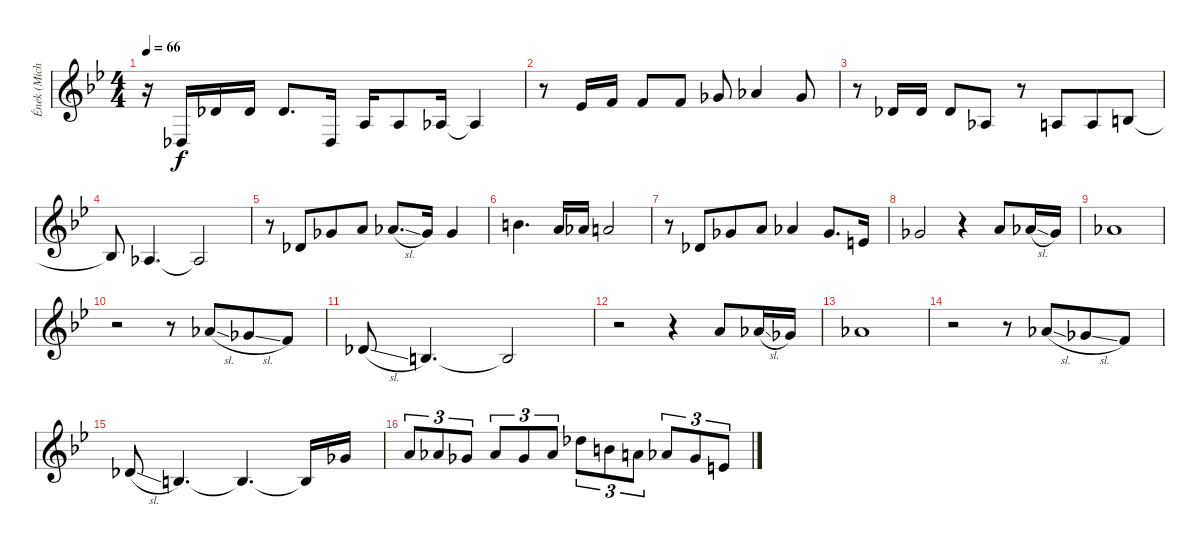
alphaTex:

\track ("Ének (Michael Vescera)" "Ének (Mich") {instrument tenorsax}
\staff {score}
\tuning (E4 B3 G3 D3 A2 E2) {hide}
\ts (4 4)
\tempo 66
\clef g2
\ks bb
r.16{dy f} 4.5.16 2.2.16 2.2.16 2.2.8{d} 4.5.16 2.3.16 2.3.8 1.3.16 1.3{t}.4 |
r.8 4.2.16 1.1.16 1.1.8 1.1.8 2.1.8 4.1.4 2.1.8 |
r.8 2.2.16 2.2.16 2.2.8 1.3.8 r.8 2.3.8{beam merge} 2.3.8 0.2.8 |
0.2{t}.8 1.3.4{d} 1.3{t}.2 |
r.8 2.2.8{beam merge} 2.1.8 5.1.8 4.1{sl}.8{d} 2.1.16 2.1.4 |
7.1.4{d} 5.1.16 4.1.16 5.1.2 |
r.8 2.2.8{beam merge} 2.1.8 5.1.8 4.1.4 2.1.8{d} 0.1.16 |
2.1.2 r.4 5.1.8 4.1{sl}.16 2.1.16 |
4.1.1 |
r.2 r.8 4.1{sl}.8{beam merge} 2.1{sl}.8 1.1.8 |
2.2{sl}.8 0.2.4{d} 0.2{t}.2 |
r.2 r.4 5.1.8 4.1{sl}.16 2.1.16 |
4.1.1 |
r.2 r.8 4.1{sl}.8{beam merge} 2.1{sl}.8 1.1.8 |
2.2{sl}.8 0.2.4{d} 0.2{t}.4{d} 0.2{t}.16 2.1.16 |
5.1.8{tu (3 2)} 4.1.8{tu (3 2)} 2.1.8{tu (3 2)} 4.1.8{tu (3 2)} 2.1.8{tu (3 2)} 4.1.8{tu (3 2)} 9.1.8{tu (3 2)} 7.1.8{tu (3 2)} 5.1.8{tu (3 2)} 4.1.8{tu (3 2)} 2.1.8{tu (3 2)} 0.1.8{tu (3 2)}
